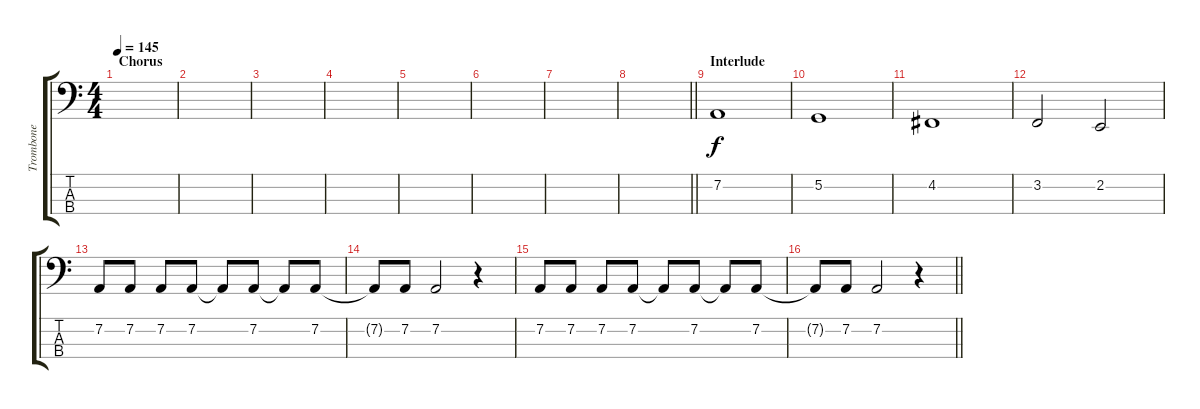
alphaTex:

\track ("Trombone" "Trombone") {instrument trombone}
\staff {score tabs}
\tuning (G2 D2 A1 E1) {hide}
\ts (4 4)
\section ("" "Chorus")
\tempo 145
\clef f4
\ks c
|
|
|
|
|
|
|
\barLineRight lightlight
|
\section ("" "Interlude")
7.2.1 |
5.2.1 |
4.2.1 |
3.2.2 2.2.2 |
7.2.8 7.2.8 7.2.8 7.2.8 7.2{t}.8 7.2.8 7.2{t}.8 7.2.8 |
7.2{t}.8 7.2.8 7.2.2 r.4 |
7.2.8 7.2.8 7.2.8 7.2.8 7.2{t}.8 7.2.8 7.2{t}.8 7.2.8 |
\barLineRight lightlight
7.2{t}.8 7.2.8 7.2.2 r.4
